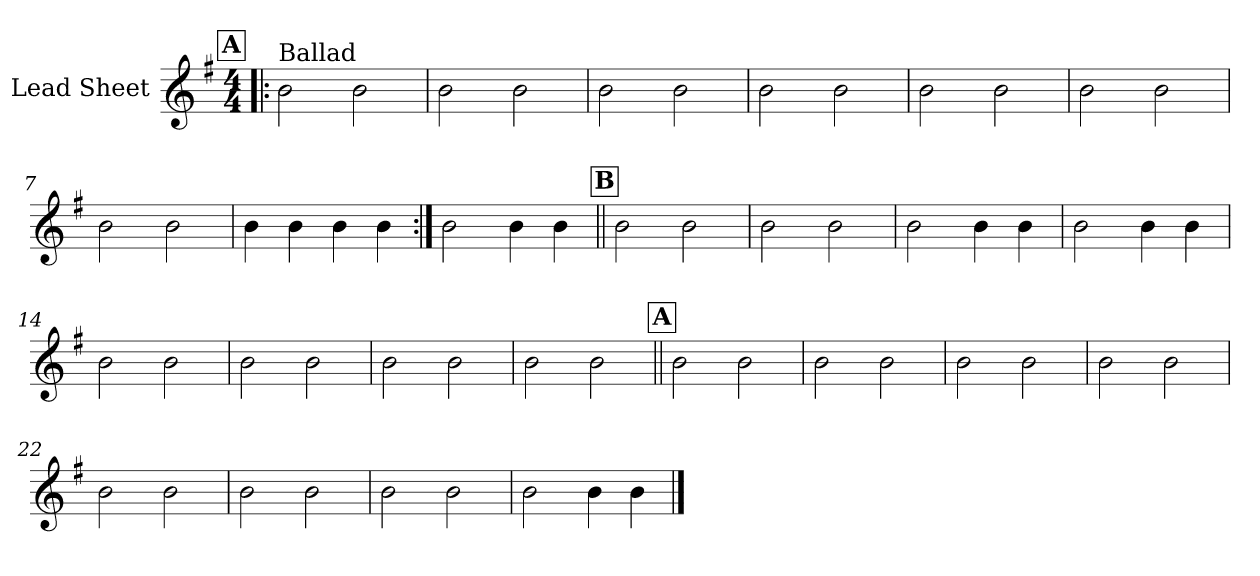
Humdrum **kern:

**kern
*part1
*staff1
*I"Lead Sheet
*clefG2
*k[f#]
*G:
*M4/4
!!LO:REH:place=s1:a:fs=14:t=A
=1!|:
!LO:TX:a:t=Ballad
2b\
2b\
=2
2b\
2b\
=3
2b\
2b\
=4
2b\
2b\
!!LO:LB:g=z
=5
2b\
2b\
=6
2b\
2b\
=7
2b\
2b\
=8
4b\
4b\
4b\
4b\
!!LO:LB:g=z
=9:|!
2b\
4b\
4b\
!!LO:LB:g=z
!!LO:REH:place=s1:a:fs=14:t=B
=10||
2b\
2b\
=11
2b\
2b\
=12
2b\
4b\
4b\
=13
2b\
4b\
4b\
!!LO:LB:g=z
=14
2b\
2b\
=15
2b\
2b\
=16
2b\
2b\
=17
2b\
2b\
!!LO:LB:g=z
!!LO:REH:place=s1:a:fs=14:t=A
=18||
2b\
2b\
=19
2b\
2b\
=20
2b\
2b\
=21
2b\
2b\
!!LO:LB:g=z
=22
2b\
2b\
=23
2b\
2b\
=24
2b\
2b\
=25
2b\
4b\
4b\
==
*-
